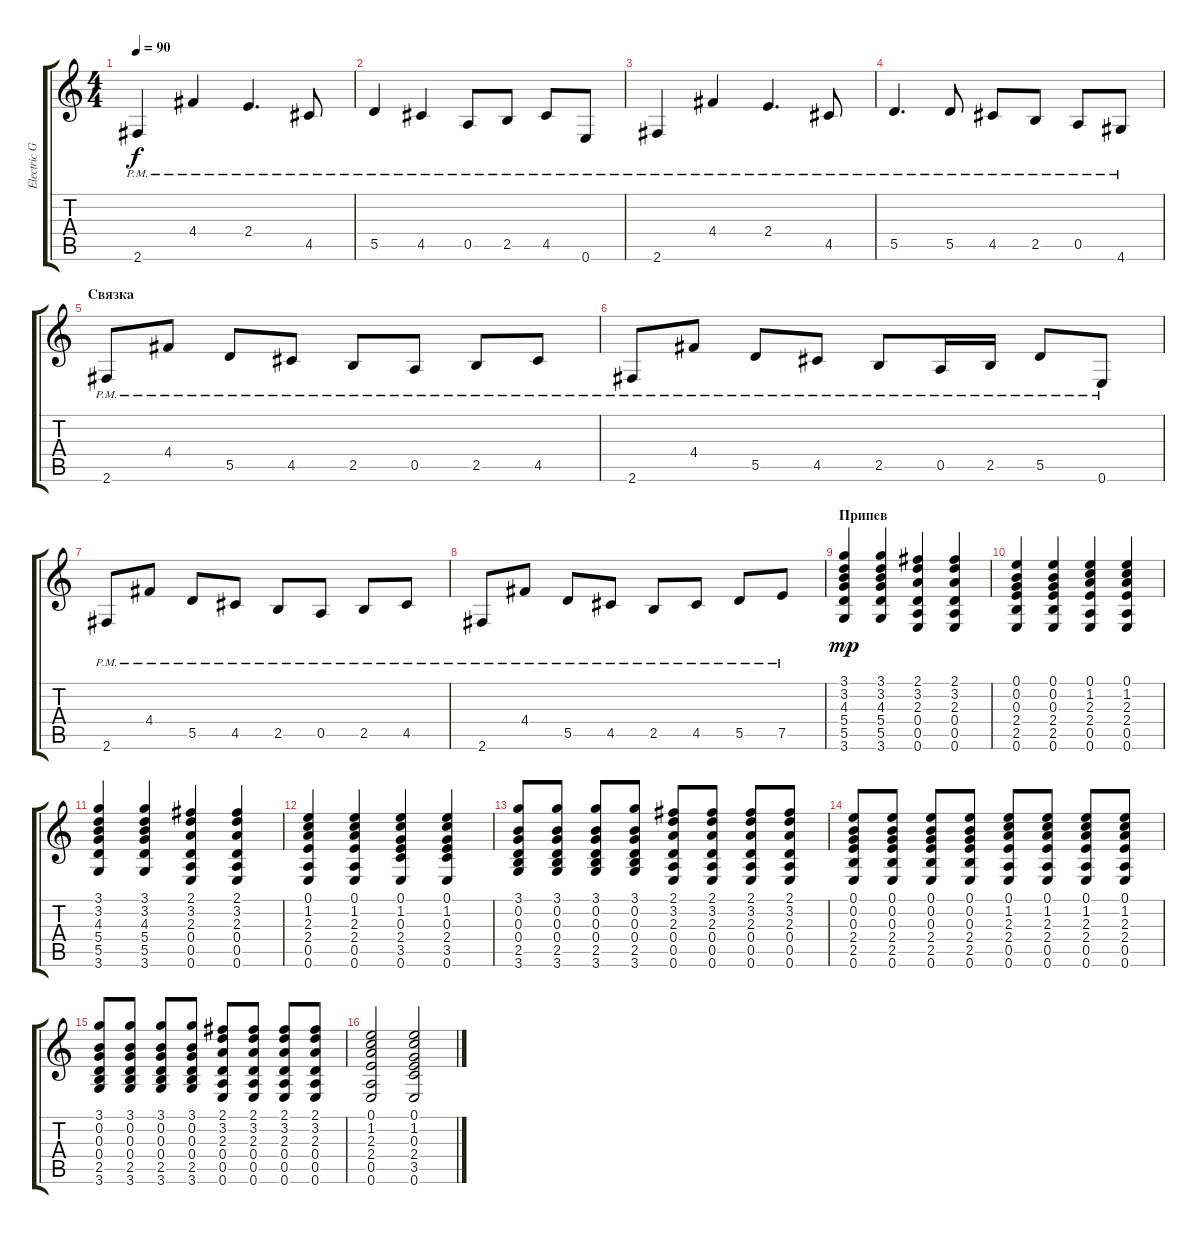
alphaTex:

\track ("Electric Guitar" "Electric G") {instrument electricguitarclean}
\staff {score tabs}
\tuning (E4 B3 G3 D3 A2 E2) {hide}
\ts (4 4)
\tempo 90
\clef g2
\ks c
2.6{pm}.4{dy f} 4.4{pm}.4 2.4{pm}.4{d} 4.5{pm}.8 |
5.5{pm}.4 4.5{pm}.4 0.5{pm}.8 2.5{pm}.8 4.5{pm}.8 0.6{pm}.8 |
2.6{pm}.4 4.4{pm}.4 2.4{pm}.4{d} 4.5{pm}.8 |
5.5{pm}.4{d} 5.5{pm}.8 4.5{pm}.8 2.5{pm}.8 0.5{pm}.8 4.6{pm}.8 |
\section ("" "Связка")
2.6{pm}.8 4.4{pm}.8 5.5{pm}.8 4.5{pm}.8 2.5{pm}.8 0.5{pm}.8 2.5{pm}.8 4.5{pm}.8 |
2.6{pm}.8 4.4{pm}.8 5.5{pm}.8 4.5{pm}.8 2.5{pm}.8 0.5{pm}.16 2.5{pm}.16 5.5{pm}.8 0.6{pm}.8 |
2.6{pm}.8 4.4{pm}.8 5.5{pm}.8 4.5{pm}.8 2.5{pm}.8 0.5{pm}.8 2.5{pm}.8 4.5{pm}.8 |
2.6{pm}.8 4.4{pm}.8 5.5{pm}.8 4.5{pm}.8 2.5{pm}.8 4.5{pm}.8 5.5{pm}.8 7.5{pm}.8 |
\section ("" "Припев")
(3.1 3.2 4.3 5.4 5.5 3.6).4{dy mp} (3.1 3.2 4.3 5.4 5.5 3.6).4 (2.1 3.2 2.3 0.4 0.5 0.6).4 (2.1 3.2 2.3 0.4 0.5 0.6).4 |
(0.1 0.2 0.3 2.4 2.5 0.6).4 (0.1 0.2 0.3 2.4 2.5 0.6).4 (0.1 1.2 2.3 2.4 0.5 0.6).4 (0.1 1.2 2.3 2.4 0.5 0.6).4 |
(3.1 3.2 4.3 5.4 5.5 3.6).4 (3.1 3.2 4.3 5.4 5.5 3.6).4 (2.1 3.2 2.3 0.4 0.5 0.6).4 (2.1 3.2 2.3 0.4 0.5 0.6).4 |
(0.1 1.2 2.3 2.4 0.5 0.6).4 (0.1 1.2 2.3 2.4 0.5 0.6).4 (0.1 1.2 0.3 2.4 3.5 0.6).4 (0.1 1.2 0.3 2.4 3.5 0.6).4 |
(3.1 0.2 0.3 0.4 2.5 3.6).8 (3.1 0.2 0.3 0.4 2.5 3.6).8 (3.1 0.2 0.3 0.4 2.5 3.6).8 (3.1 0.2 0.3 0.4 2.5 3.6).8 (2.1 3.2 2.3 0.4 0.5 0.6).8 (2.1 3.2 2.3 0.4 0.5 0.6).8 (2.1 3.2 2.3 0.4 0.5 0.6).8 (2.1 3.2 2.3 0.4 0.5 0.6).8 |
(0.1 0.2 0.3 2.4 2.5 0.6).8 (0.1 0.2 0.3 2.4 2.5 0.6).8 (0.1 0.2 0.3 2.4 2.5 0.6).8 (0.1 0.2 0.3 2.4 2.5 0.6).8 (0.1 1.2 2.3 2.4 0.5 0.6).8 (0.1 1.2 2.3 2.4 0.5 0.6).8 (0.1 1.2 2.3 2.4 0.5 0.6).8 (0.1 1.2 2.3 2.4 0.5 0.6).8 |
(3.1 0.2 0.3 0.4 2.5 3.6).8 (3.1 0.2 0.3 0.4 2.5 3.6).8 (3.1 0.2 0.3 0.4 2.5 3.6).8 (3.1 0.2 0.3 0.4 2.5 3.6).8 (2.1 3.2 2.3 0.4 0.5 0.6).8 (2.1 3.2 2.3 0.4 0.5 0.6).8 (2.1 3.2 2.3 0.4 0.5 0.6).8 (2.1 3.2 2.3 0.4 0.5 0.6).8 |
(0.1 1.2 2.3 2.4 0.5 0.6).2 (0.1 1.2 0.3 2.4 3.5 0.6).2
